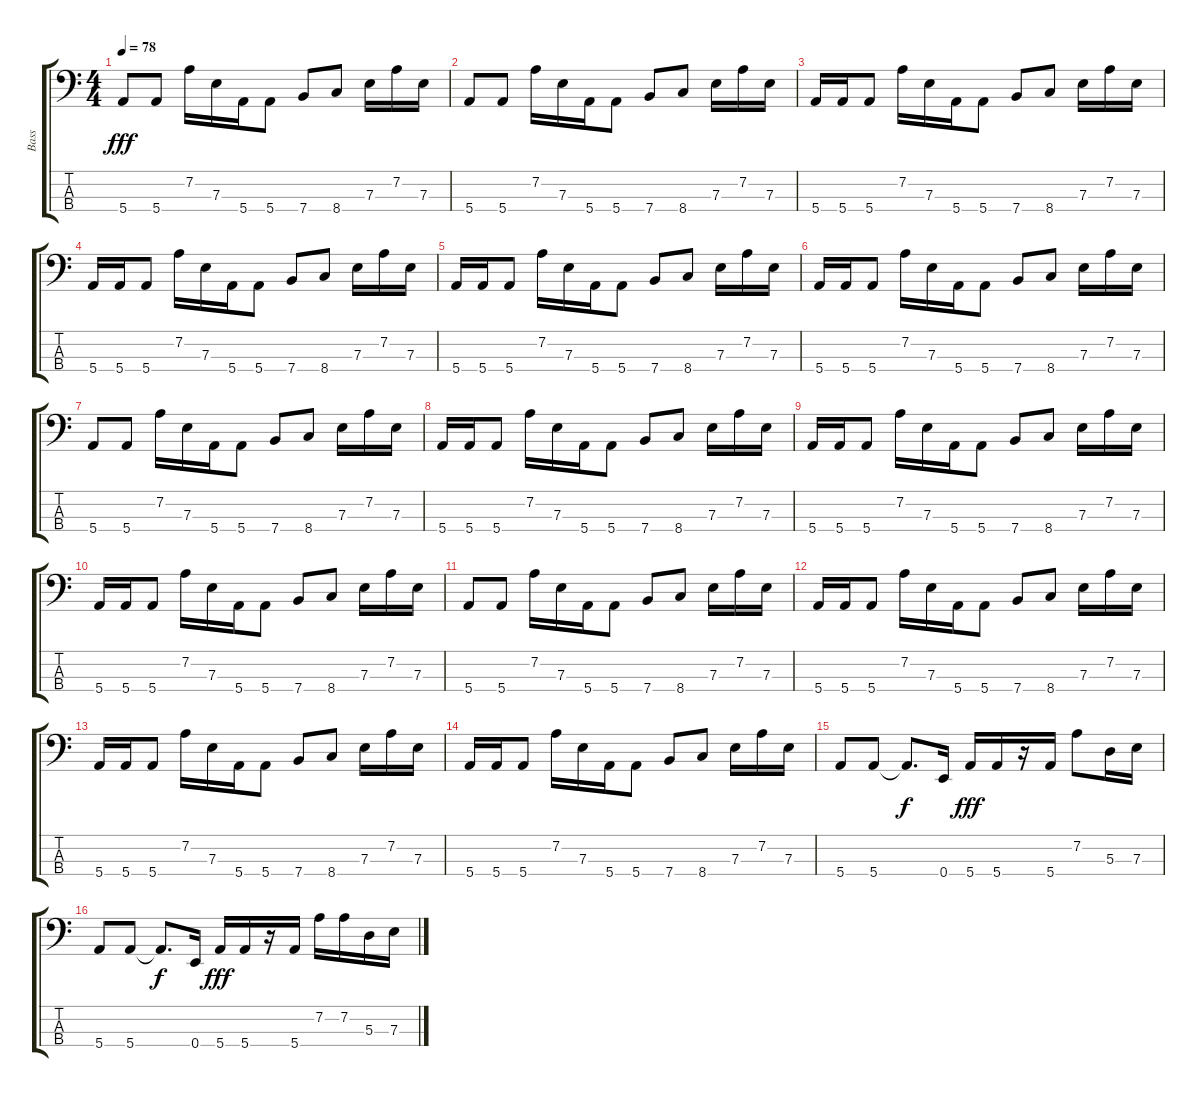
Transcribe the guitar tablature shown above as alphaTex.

\track ("Bass" "Bass") {instrument electricbasspick}
\staff {score tabs}
\tuning (G2 D2 A1 E1) {hide}
\ts (4 4)
\tempo 78
\clef f4
\ks c
5.4.8{dy fff} 5.4.8 7.2.16 7.3.16 5.4.16 5.4.8 7.4.8 8.4.8 7.3.16 7.2.16 7.3.16 |
5.4.8 5.4.8 7.2.16 7.3.16 5.4.16 5.4.8 7.4.8 8.4.8 7.3.16 7.2.16 7.3.16 |
5.4.16 5.4.16 5.4.8 7.2.16 7.3.16 5.4.16 5.4.8 7.4.8 8.4.8 7.3.16 7.2.16 7.3.16 |
5.4.16 5.4.16 5.4.8 7.2.16 7.3.16 5.4.16 5.4.8 7.4.8 8.4.8 7.3.16 7.2.16 7.3.16 |
5.4.16 5.4.16 5.4.8 7.2.16 7.3.16 5.4.16 5.4.8 7.4.8 8.4.8 7.3.16 7.2.16 7.3.16 |
5.4.16 5.4.16 5.4.8 7.2.16 7.3.16 5.4.16 5.4.8 7.4.8 8.4.8 7.3.16 7.2.16 7.3.16 |
5.4.8 5.4.8 7.2.16 7.3.16 5.4.16 5.4.8 7.4.8 8.4.8 7.3.16 7.2.16 7.3.16 |
5.4.16 5.4.16 5.4.8 7.2.16 7.3.16 5.4.16 5.4.8 7.4.8 8.4.8 7.3.16 7.2.16 7.3.16 |
5.4.16 5.4.16 5.4.8 7.2.16 7.3.16 5.4.16 5.4.8 7.4.8 8.4.8 7.3.16 7.2.16 7.3.16 |
5.4.16 5.4.16 5.4.8 7.2.16 7.3.16 5.4.16 5.4.8 7.4.8 8.4.8 7.3.16 7.2.16 7.3.16 |
5.4.8 5.4.8 7.2.16 7.3.16 5.4.16 5.4.8 7.4.8 8.4.8 7.3.16 7.2.16 7.3.16 |
5.4.16 5.4.16 5.4.8 7.2.16 7.3.16 5.4.16 5.4.8 7.4.8 8.4.8 7.3.16 7.2.16 7.3.16 |
5.4.16 5.4.16 5.4.8 7.2.16 7.3.16 5.4.16 5.4.8 7.4.8 8.4.8 7.3.16 7.2.16 7.3.16 |
5.4.16 5.4.16 5.4.8 7.2.16 7.3.16 5.4.16 5.4.8 7.4.8 8.4.8 7.3.16 7.2.16 7.3.16 |
5.4.8 5.4.8 5.4{t}.8{d dy f} 0.4.16 5.4.16{dy fff} 5.4.16 r.16 5.4.16 7.2.8 5.3.16 7.3.16 |
5.4.8 5.4.8 5.4{t}.8{d dy f} 0.4.16 5.4.16{dy fff} 5.4.16 r.16 5.4.16 7.2.16 7.2.16 5.3.16 7.3.16
